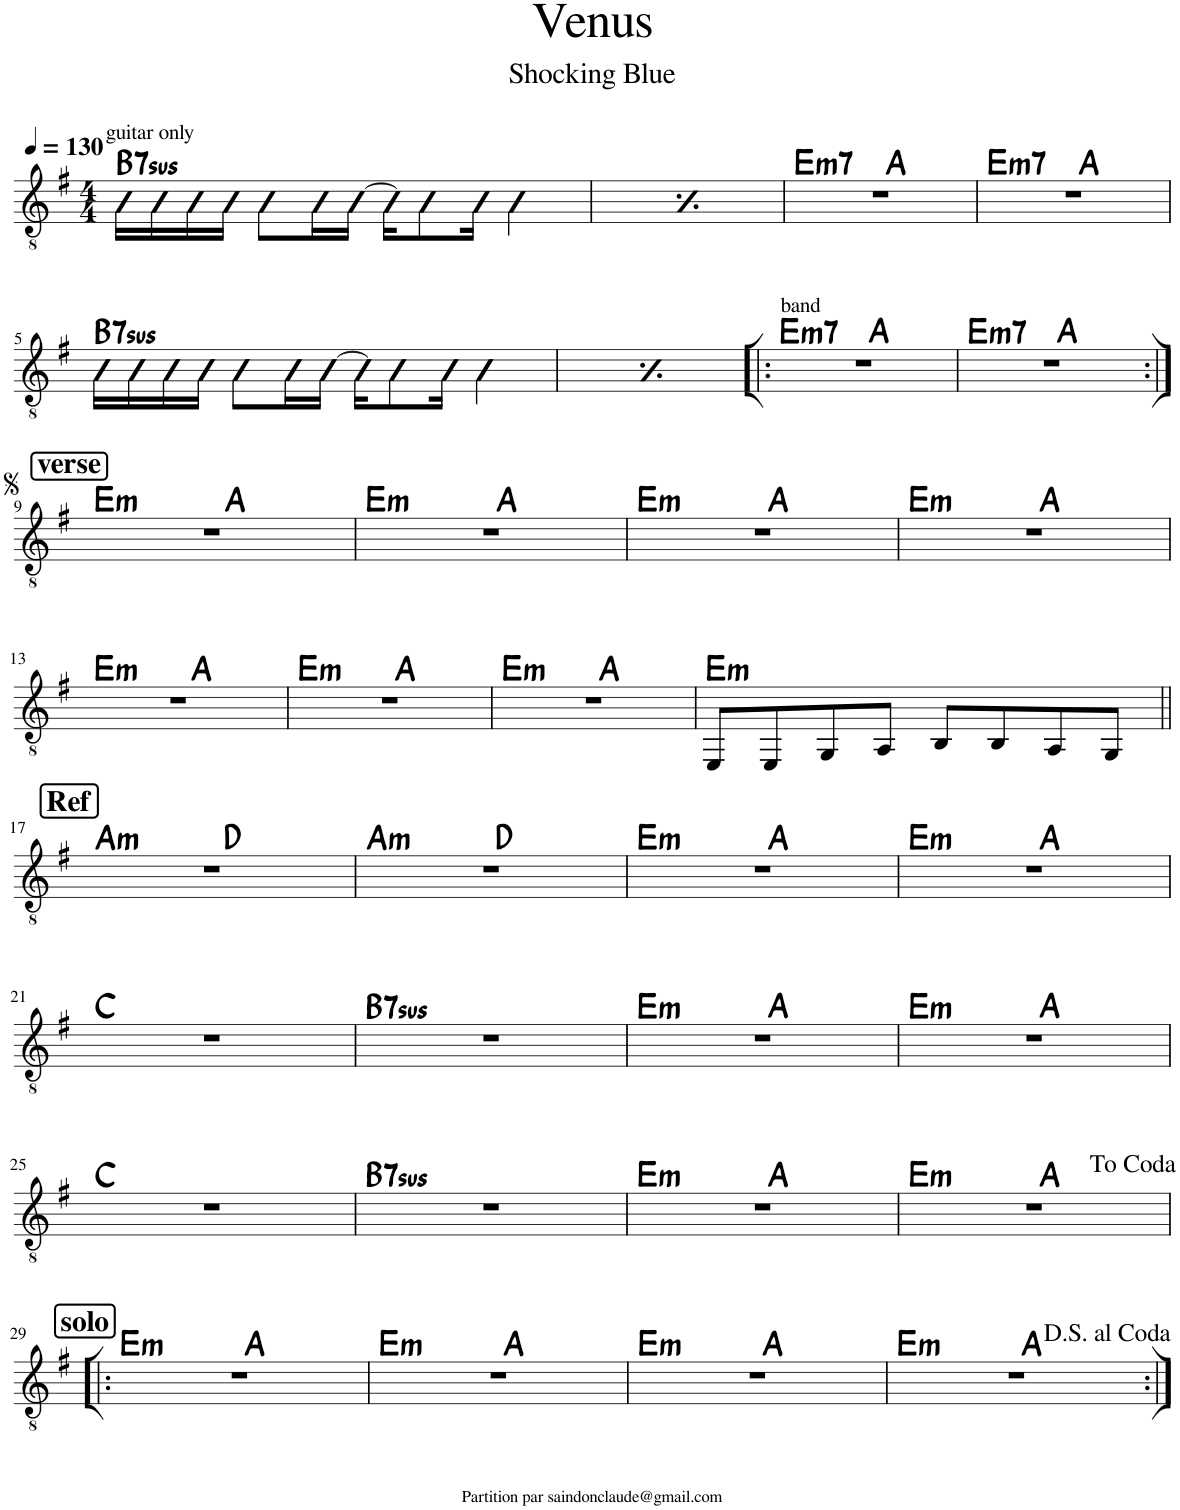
**kern	**harte
*part1	*part1
*staff1	*
*I"Classical Guitar	*
*I'Guit.	*
*clefGv2	*
*k[f#]	*
*M4/4	*
*MM130	*
=1	=1
!LO:TX:a:t=guitar only	!LO:H:kt=7sus
16B\LL	B:sus4(7)
16B\	.
16B\	.
16B\JJ	.
8B\L	.
16B\L	.
[16B\JJ	.
16B\KL]	.
8B\	.
16B\Jk	.
4B\	.
=2	=2
*MM130	*
!LO:TX:a:t=guitar only	!LO:H:kt=7sus
16B\LL	B:sus4(7)
16B\	.
16B\	.
16B\JJ	.
8B\L	.
16B\L	.
[16B\JJ	.
16B\KL]	.
8B\	.
16B\Jk	.
4B\	.
=3	=3
!	!LO:H:kt=m7
*^	*
1r	2ryy	E:min7
.	2ryy	A:maj
=4	=4	=4
!	!	!LO:H:kt=m7
1r	2ryy	E:min7
.	2ryy	A:maj
!!LO:LB:g=z	!!
=5	=5	=5
!	!	!LO:H:kt=7sus
*v	*v	*
16B\LL	B:sus4(7)
16B\	.
16B\	.
16B\JJ	.
8B\L	.
16B\L	.
[16B\JJ	.
16B\KL]	.
8B\	.
16B\Jk	.
4B\	.
=6	=6
!	!LO:H:kt=7sus
16B\LL	B:sus4(7)
16B\	.
16B\	.
16B\JJ	.
8B\L	.
16B\L	.
[16B\JJ	.
16B\KL]	.
8B\	.
16B\Jk	.
4B\	.
=7!|:	=7!|:
!LO:TX:a:t=band	!LO:H:kt=m7
*^	*
1r	2ryy	E:min7
.	2ryy	A:maj
=8	=8	=8
!	!	!LO:H:kt=m7
1r	2ryy	E:min7
.	2ryy	A:maj
!!LO:LB:g=z	!!
!!LO:REH:place=s1:a:B:rj:fs=14:t=verse	!!
=9:|!	=9:|!	=9:|!
!	!	!LO:H:kt=m
1r	2ryy	E:min
.	2ryy	A:maj
=10	=10	=10
!	!	!LO:H:kt=m
1r	2ryy	E:min
.	2ryy	A:maj
=11	=11	=11
!	!	!LO:H:kt=m
1r	2ryy	E:min
.	2ryy	A:maj
=12	=12	=12
!	!	!LO:H:kt=m
1r	2ryy	E:min
.	2ryy	A:maj
!!LO:LB:g=z	!!
=13	=13	=13
!	!	!LO:H:kt=m
1r	2ryy	E:min
.	2ryy	A:maj
=14	=14	=14
!	!	!LO:H:kt=m
1r	2ryy	E:min
.	2ryy	A:maj
=15	=15	=15
!	!	!LO:H:kt=m
1r	2ryy	E:min
.	2ryy	A:maj
=16	=16	=16
!	!	!LO:H:kt=m
*v	*v	*
8EE/L	E:min
8EE/	.
8GG/	.
8AA/J	.
8BB/L	.
8BB/	.
8AA/	.
8GG/J	.
!!LO:LB:g=z
!!LO:REH:place=s1:a:B:rj:fs=14:t=Ref
=17||	=17||
!	!LO:H:kt=m
*^	*
1r	2ryy	A:min
.	2ryy	D:maj
=18	=18	=18
!	!	!LO:H:kt=m
1r	2ryy	A:min
.	2ryy	D:maj
=19	=19	=19
!	!	!LO:H:kt=m
1r	2ryy	E:min
.	2ryy	A:maj
=20	=20	=20
!	!	!LO:H:kt=m
1r	2ryy	E:min
.	2ryy	A:maj
*v	*v	*
!!LO:LB:g=z
=21	=21
1r	C:maj
=22	=22
!	!LO:H:kt=7sus
1r	B:sus4(7)
=23	=23
!	!LO:H:kt=m
*^	*
1r	2ryy	E:min
.	2ryy	A:maj
=24	=24	=24
!	!	!LO:H:kt=m
1r	2ryy	E:min
.	2ryy	A:maj
*v	*v	*
!!LO:LB:g=z
=25	=25
1r	C:maj
=26	=26
!	!LO:H:kt=7sus
1r	B:sus4(7)
=27	=27
!	!LO:H:kt=m
*^	*
1r	2ryy	E:min
.	2ryy	A:maj
=28	=28	=28
!	!	!LO:H:kt=m
1r	2ryy	E:min
.	2ryy	A:maj
!!LO:LB:g=z	!!
!!LO:REH:place=s1:a:B:rj:fs=14:t=solo	!!
=29!|:	=29!|:	=29!|:
!	!	!LO:H:kt=m
1r	2ryy	E:min
.	2ryy	A:maj
=30	=30	=30
!	!	!LO:H:kt=m
1r	2ryy	E:min
.	2ryy	A:maj
=31	=31	=31
!	!	!LO:H:kt=m
1r	2ryy	E:min
.	2ryy	A:maj
=32	=32	=32
!	!	!LO:H:kt=m
1r	2ryy	E:min
.	2ryy	A:maj
*v	*v	*
=:|!	=:|!
*-	*-
